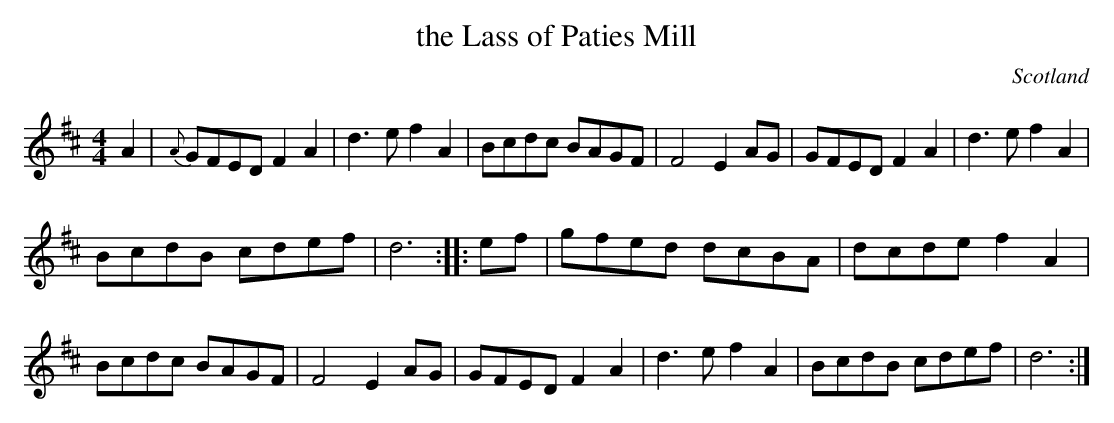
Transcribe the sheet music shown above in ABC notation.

X:1
T:the Lass of Paties Mill
M:4/4
O:Scotland
K:D major
A2 |\
{A}GFED F2A2 | d3e f2A2 | Bcdc BAGF | F4 E2AG|\
GFED F2A2 | d3e f2A2 |
BcdB cdef | d6 ::\
ef |\
gfed dcBA | dcde f2A2 |
Bcdc BAGF | F4 E2 AG |\
GFED F2A2 | d3e f2A2 | BcdB cdef | d6 :|
